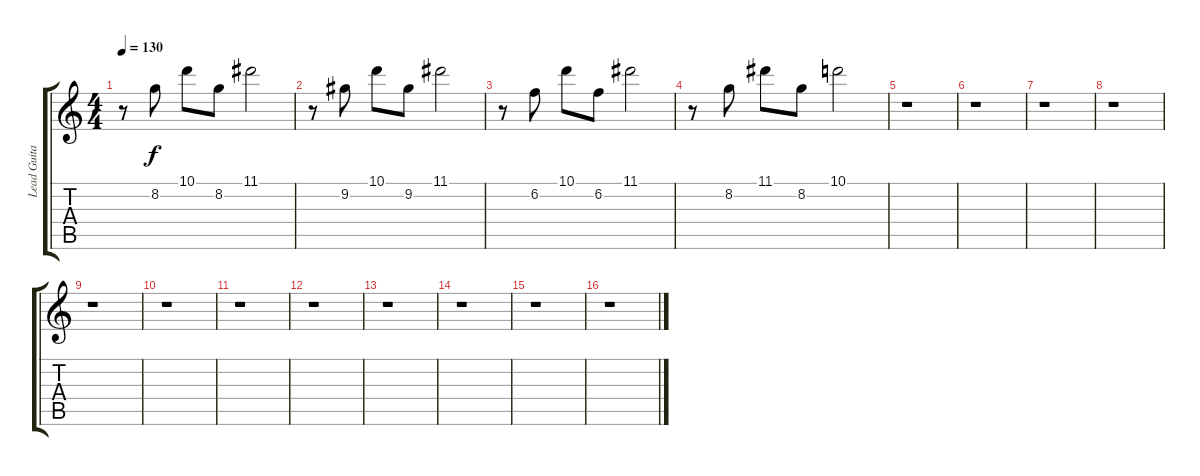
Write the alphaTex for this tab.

\track ("Lead Guitar" "Lead Guita") {instrument distortionguitar}
\staff {score tabs}
\tuning (E4 B3 G3 D3 A2 E2) {hide}
\ts (4 4)
\tempo 130
\clef g2
\ks c
r.8{dy f} 8.2.8 10.1.8 8.2.8 11.1.2 |
r.8 9.2.8 10.1.8 9.2.8 11.1.2 |
r.8 6.2.8 10.1.8 6.2.8 11.1.2 |
r.8 8.2.8 11.1.8 8.2.8 10.1.2 |
r.1 |
r.1 |
r.1 |
r.1 |
r.1 |
r.1 |
r.1 |
r.1 |
r.1 |
r.1 |
r.1 |
r.1
